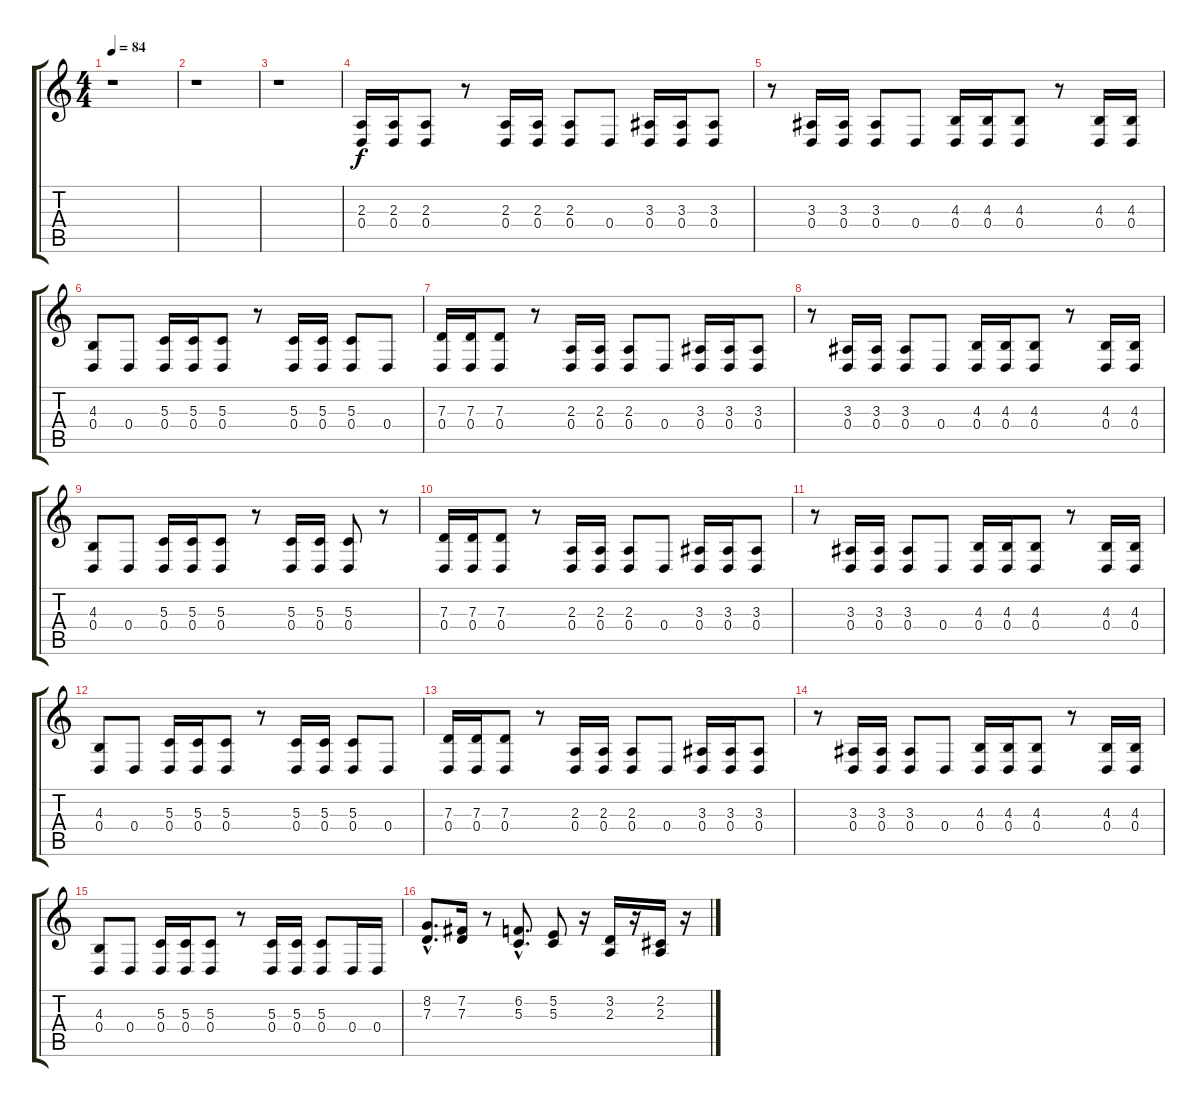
\track "" {instrument synthstrings1}
\staff {score tabs}
\tuning (E4 B3 G3 D3 A2 E2) {hide}
\ts (4 4)
\tempo 84
\clef g2
\ks c
r.1{dy f instrument synthstrings1} |
r.1 |
r.1 |
(2.3 0.4).16 (2.3 0.4).16 (2.3 0.4).8 r.8 (2.3 0.4).16 (2.3 0.4).16 (2.3 0.4).8 0.4.8 (3.3 0.4).16 (3.3 0.4).16 (3.3 0.4).8 |
r.8 (3.3 0.4).16 (3.3 0.4).16 (3.3 0.4).8 0.4.8 (4.3 0.4).16 (4.3 0.4).16 (4.3 0.4).8 r.8 (4.3 0.4).16 (4.3 0.4).16 |
(4.3 0.4).8 0.4.8 (5.3 0.4).16 (5.3 0.4).16 (5.3 0.4).8 r.8 (5.3 0.4).16 (5.3 0.4).16 (5.3 0.4).8 0.4.8 |
(7.3 0.4).16 (7.3 0.4).16 (7.3 0.4).8 r.8 (2.3 0.4).16 (2.3 0.4).16 (2.3 0.4).8 0.4.8 (3.3 0.4).16 (3.3 0.4).16 (3.3 0.4).8 |
r.8 (3.3 0.4).16 (3.3 0.4).16 (3.3 0.4).8 0.4.8 (4.3 0.4).16 (4.3 0.4).16 (4.3 0.4).8 r.8 (4.3 0.4).16 (4.3 0.4).16 |
(4.3 0.4).8 0.4.8 (5.3 0.4).16 (5.3 0.4).16 (5.3 0.4).8 r.8 (5.3 0.4).16 (5.3 0.4).16 (5.3 0.4).8 r.8 |
(7.3 0.4).16 (7.3 0.4).16 (7.3 0.4).8 r.8 (2.3 0.4).16 (2.3 0.4).16 (2.3 0.4).8 0.4.8 (3.3 0.4).16 (3.3 0.4).16 (3.3 0.4).8 |
r.8 (3.3 0.4).16 (3.3 0.4).16 (3.3 0.4).8 0.4.8 (4.3 0.4).16 (4.3 0.4).16 (4.3 0.4).8 r.8 (4.3 0.4).16 (4.3 0.4).16 |
(4.3 0.4).8 0.4.8 (5.3 0.4).16 (5.3 0.4).16 (5.3 0.4).8 r.8 (5.3 0.4).16 (5.3 0.4).16 (5.3 0.4).8 0.4.8 |
(7.3 0.4).16 (7.3 0.4).16 (7.3 0.4).8 r.8 (2.3 0.4).16 (2.3 0.4).16 (2.3 0.4).8 0.4.8 (3.3 0.4).16 (3.3 0.4).16 (3.3 0.4).8 |
r.8 (3.3 0.4).16 (3.3 0.4).16 (3.3 0.4).8 0.4.8 (4.3 0.4).16 (4.3 0.4).16 (4.3 0.4).8 r.8 (4.3 0.4).16 (4.3 0.4).16 |
(4.3 0.4).8 0.4.8 (5.3 0.4).16 (5.3 0.4).16 (5.3 0.4).8 r.8 (5.3 0.4).16 (5.3 0.4).16 (5.3 0.4).8 0.4.16 0.4.16 |
(8.2{hac} 7.3{hac}).8{d} (7.2 7.3).16 r.8 (6.2{hac} 5.3{hac}).8{d} (5.2 5.3).8 r.16 (3.2 2.3).16 r.16 (2.2 2.3).16 r.16
